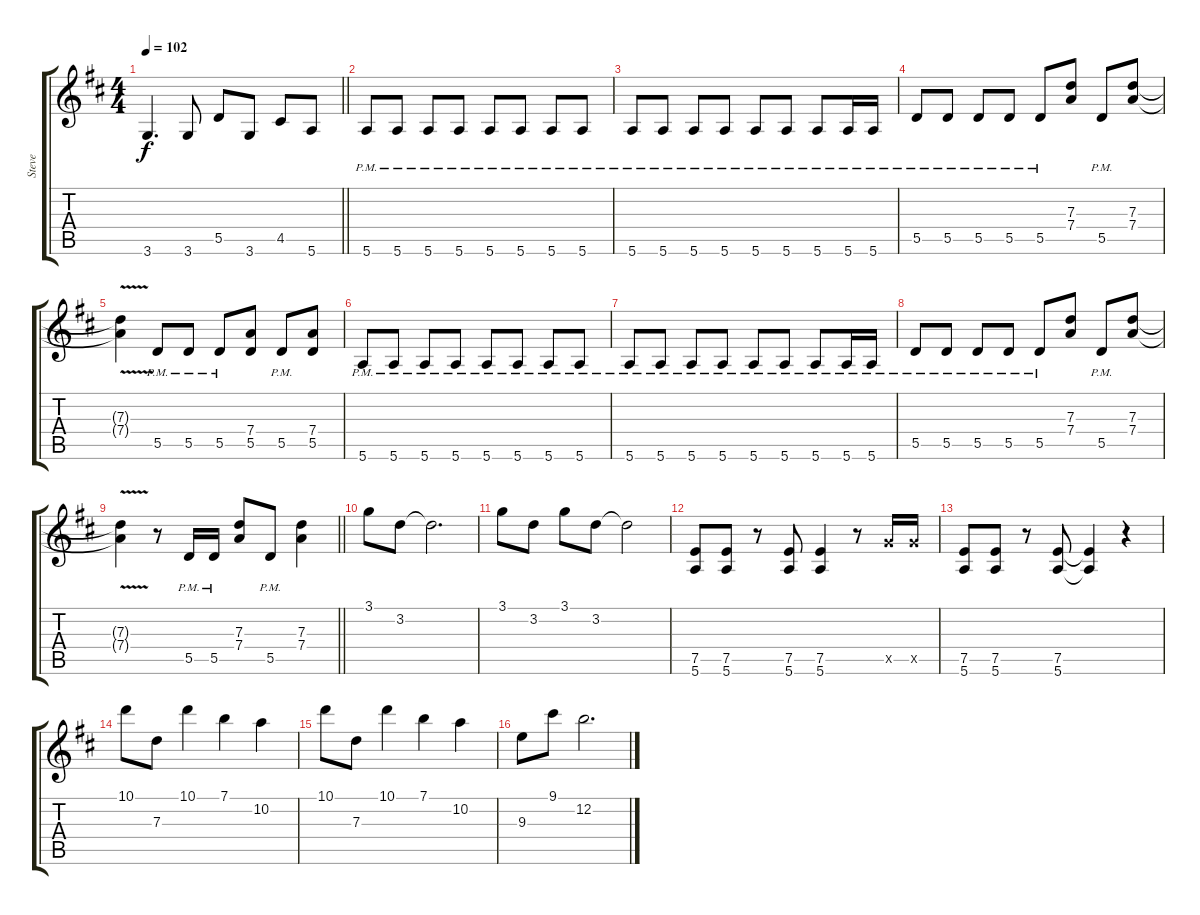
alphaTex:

\track ("Steve" "Steve") {instrument distortionguitar}
\staff {score tabs}
\tuning (E4 B3 G3 D3 A2 E2) {hide}
\ts (4 4)
\tempo 102
\clef g2
\barLineRight lightlight
\ks d
3.6.4{d dy f} 3.6.8 5.5.8 3.6.8 4.5.8 5.6.8 |
5.6{pm}.8 5.6{pm}.8 5.6{pm}.8 5.6{pm}.8 5.6{pm}.8 5.6{pm}.8 5.6{pm}.8 5.6{pm}.8 |
5.6{pm}.8 5.6{pm}.8 5.6{pm}.8 5.6{pm}.8 5.6{pm}.8 5.6{pm}.8 5.6{pm}.8 5.6{pm}.16 5.6{pm}.16 |
5.5{pm}.8 5.5{pm}.8 5.5{pm}.8 5.5{pm}.8 5.5{pm}.8 (7.3 7.4).8 5.5{pm}.8 (7.3 7.4).8 |
(7.3{v t} 7.4{v t}).4 5.5{pm}.8 5.5{pm}.8 5.5{pm}.8 (7.4 5.5).8 5.5{pm}.8 (7.4 5.5).8 |
5.6{pm}.8 5.6{pm}.8 5.6{pm}.8 5.6{pm}.8 5.6{pm}.8 5.6{pm}.8 5.6{pm}.8 5.6{pm}.8 |
5.6{pm}.8 5.6{pm}.8 5.6{pm}.8 5.6{pm}.8 5.6{pm}.8 5.6{pm}.8 5.6{pm}.8 5.6{pm}.16 5.6{pm}.16 |
5.5{pm}.8 5.5{pm}.8 5.5{pm}.8 5.5{pm}.8 5.5{pm}.8 (7.3 7.4).8 5.5{pm}.8 (7.3 7.4).8 |
\barLineRight lightlight
(7.3{v t} 7.4{v t}).4 r.8 5.5{pm}.16 5.5{pm}.16 (7.3 7.4).8 5.5{pm}.8 (7.3 7.4).4 |
3.1.8 3.2.8 3.2{t}.2{d} |
3.1.8 3.2.8 3.1.8 3.2.8 3.2{t}.2 |
(7.5 5.6).8 (7.5 5.6).8 r.8 (7.5 5.6).8 (7.5 5.6).4 r.8 10.5{x}.16 10.5{x}.16 |
(7.5 5.6).8 (7.5 5.6).8 r.8 (7.5 5.6).8 (7.5{t} 5.6{t}).4 r.4 |
10.1.8 7.3.8 10.1.4 7.1.4 10.2.4 |
10.1.8 7.3.8 10.1.4 7.1.4 10.2.4 |
9.3.8 9.1.8 12.2.2{d}
